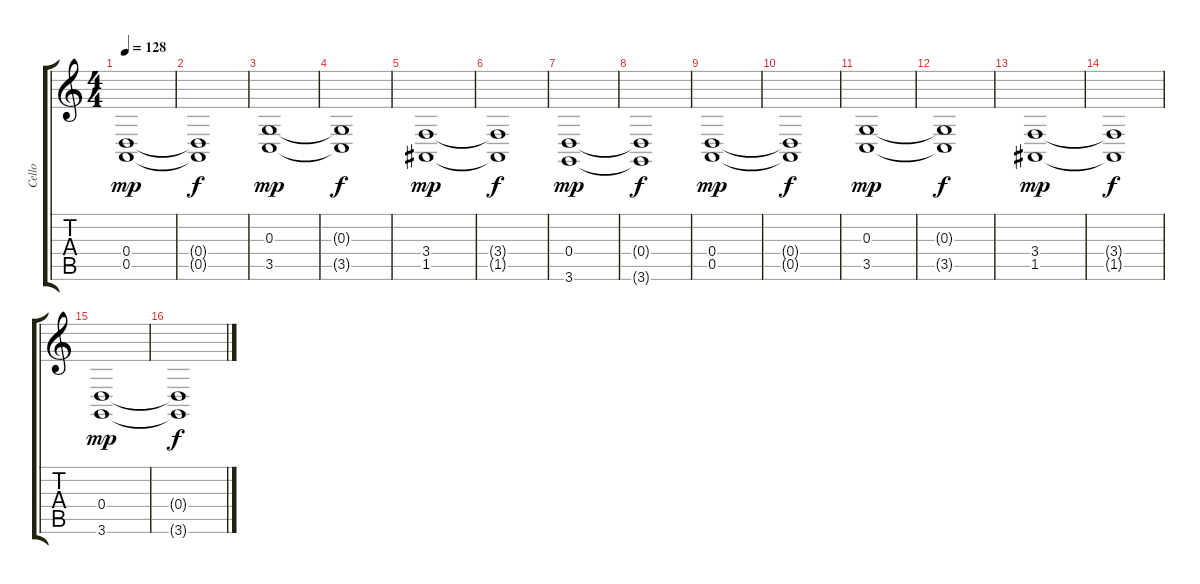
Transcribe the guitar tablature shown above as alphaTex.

\track ("Cello" "Cello") {instrument cello}
\staff {score tabs}
\tuning (E4 B3 G3 D3 A2 E2) {hide}
\ts (4 4)
\tempo 128
\clef g2
\ks c
(0.4 0.5).1{dy mp} |
(0.4{t} 0.5{t}).1{dy f} |
(0.3 3.5).1{dy mp} |
(0.3{t} 3.5{t}).1{dy f} |
(3.4 1.5).1{dy mp} |
(3.4{t} 1.5{t}).1{dy f} |
(0.4 3.6).1{dy mp} |
(0.4{t} 3.6{t}).1{dy f} |
(0.4 0.5).1{dy mp} |
(0.4{t} 0.5{t}).1{dy f} |
(0.3 3.5).1{dy mp} |
(0.3{t} 3.5{t}).1{dy f} |
(3.4 1.5).1{dy mp} |
(3.4{t} 1.5{t}).1{dy f} |
(0.4 3.6).1{dy mp} |
(0.4{t} 3.6{t}).1{dy f}
